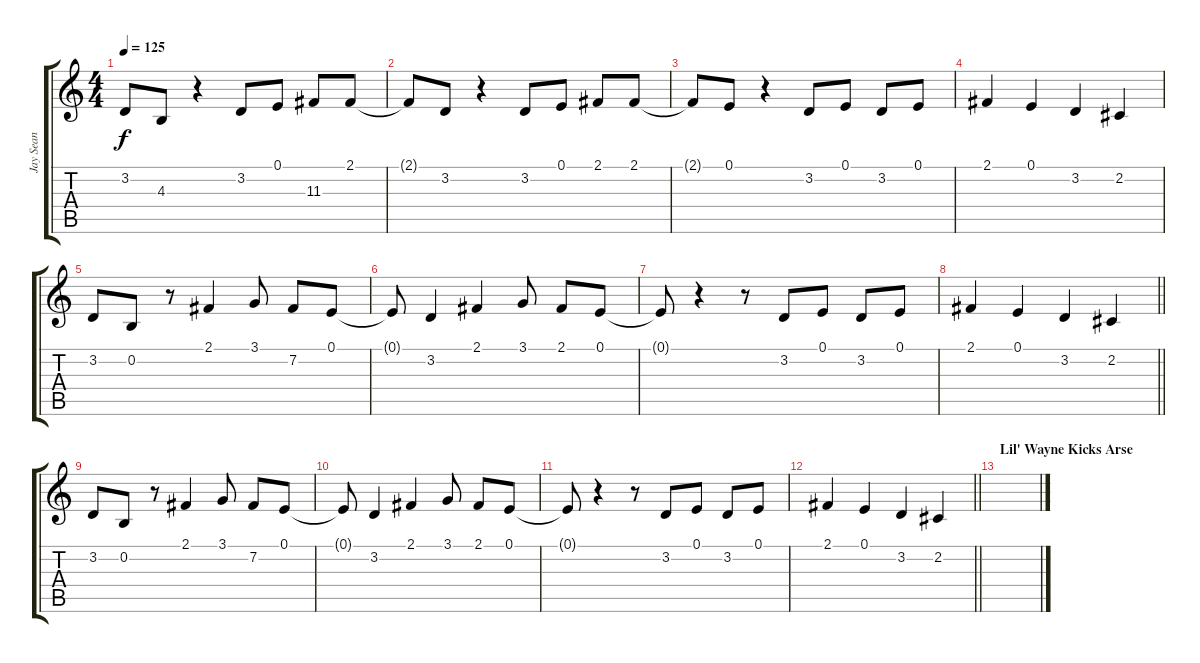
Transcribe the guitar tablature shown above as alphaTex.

\track ("Jay Sean" "Jay Sean") {instrument electricgrandpiano}
\staff {score tabs}
\tuning (E4 B3 G3 D3 A2 E2) {hide}
\ts (4 4)
\tempo 125
\clef g2
\ks c
3.2.8{dy f} 4.3.8 r.4 3.2.8 0.1.8 11.3.8 2.1.8 |
2.1{t}.8 3.2.8 r.4 3.2.8 0.1.8 2.1.8 2.1.8 |
2.1{t}.8 0.1.8 r.4 3.2.8 0.1.8 3.2.8 0.1.8 |
2.1.4 0.1.4 3.2.4 2.2.4 |
3.2.8 0.2.8 r.8 2.1.4 3.1.8 7.2.8 0.1.8 |
0.1{t}.8 3.2.4 2.1.4 3.1.8 2.1.8 0.1.8 |
0.1{t}.8 r.4 r.8 3.2.8 0.1.8 3.2.8 0.1.8 |
\barLineRight lightlight
2.1.4 0.1.4 3.2.4 2.2.4 |
3.2.8 0.2.8 r.8 2.1.4 3.1.8 7.2.8 0.1.8 |
0.1{t}.8 3.2.4 2.1.4 3.1.8 2.1.8 0.1.8 |
0.1{t}.8 r.4 r.8 3.2.8 0.1.8 3.2.8 0.1.8 |
\barLineRight lightlight
2.1.4 0.1.4 3.2.4 2.2.4 |
\section ("" "Lil' Wayne Kicks Arse")
